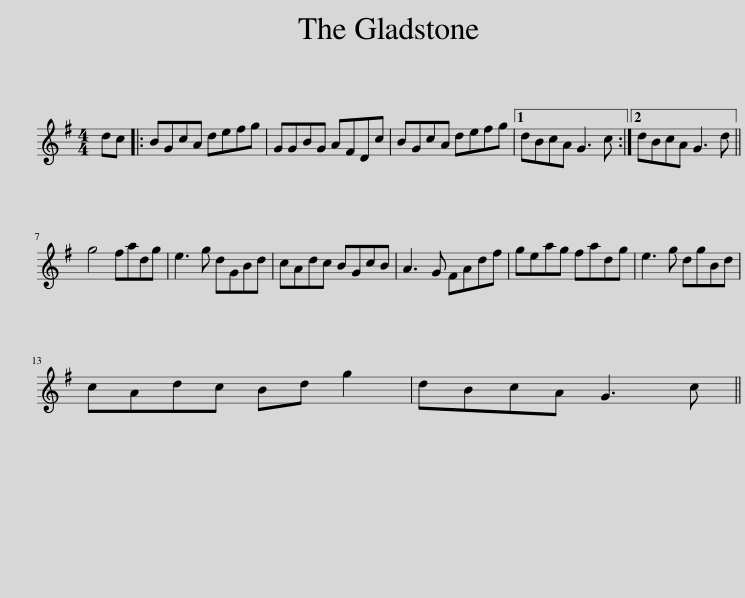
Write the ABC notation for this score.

X:1
L:1/8
M:4/4
I:linebreak $
K:G
V:1 treble
V:1
 dc |: BGcA defg | GGBG AFDc | BGcA defg |1 dBcA G3 c :|2 %5
 dBcA G3 d ||$ g4 fadg | e3 g dGBd | cAdc BGcB | A3 G FAdf | %10
 geag fadg | e3 g dgBd |$ cAdc Bd g2 | dBcA G3 c || %14
